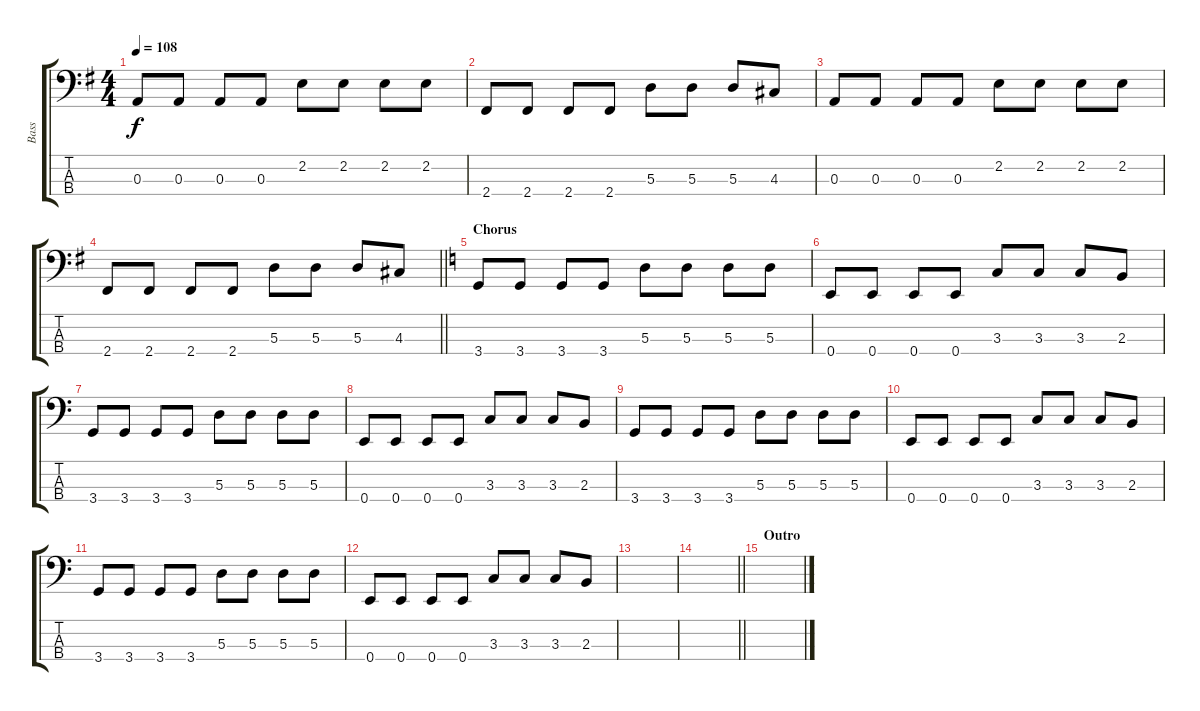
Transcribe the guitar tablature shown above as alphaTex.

\track ("Bass" "Bass") {instrument electricbassfinger}
\staff {score tabs}
\tuning (G2 D2 A1 E1) {hide}
\ts (4 4)
\tempo 108
\clef f4
\ks g
0.3.8{dy f} 0.3.8 0.3.8 0.3.8 2.2.8 2.2.8 2.2.8 2.2.8 |
2.4.8 2.4.8 2.4.8 2.4.8 5.3.8 5.3.8 5.3.8 4.3.8 |
0.3.8 0.3.8 0.3.8 0.3.8 2.2.8 2.2.8 2.2.8 2.2.8 |
\barLineRight lightlight
2.4.8 2.4.8 2.4.8 2.4.8 5.3.8 5.3.8 5.3.8 4.3.8 |
\section ("" "Chorus")
\ks c
3.4.8 3.4.8 3.4.8 3.4.8 5.3.8 5.3.8 5.3.8 5.3.8 |
0.4.8 0.4.8 0.4.8 0.4.8 3.3.8 3.3.8 3.3.8 2.3.8 |
3.4.8 3.4.8 3.4.8 3.4.8 5.3.8 5.3.8 5.3.8 5.3.8 |
0.4.8 0.4.8 0.4.8 0.4.8 3.3.8 3.3.8 3.3.8 2.3.8 |
3.4.8 3.4.8 3.4.8 3.4.8 5.3.8 5.3.8 5.3.8 5.3.8 |
0.4.8 0.4.8 0.4.8 0.4.8 3.3.8 3.3.8 3.3.8 2.3.8 |
3.4.8 3.4.8 3.4.8 3.4.8 5.3.8 5.3.8 5.3.8 5.3.8 |
0.4.8 0.4.8 0.4.8 0.4.8 3.3.8 3.3.8 3.3.8 2.3.8 |
|
\barLineRight lightlight
|
\section ("" "Outro")
